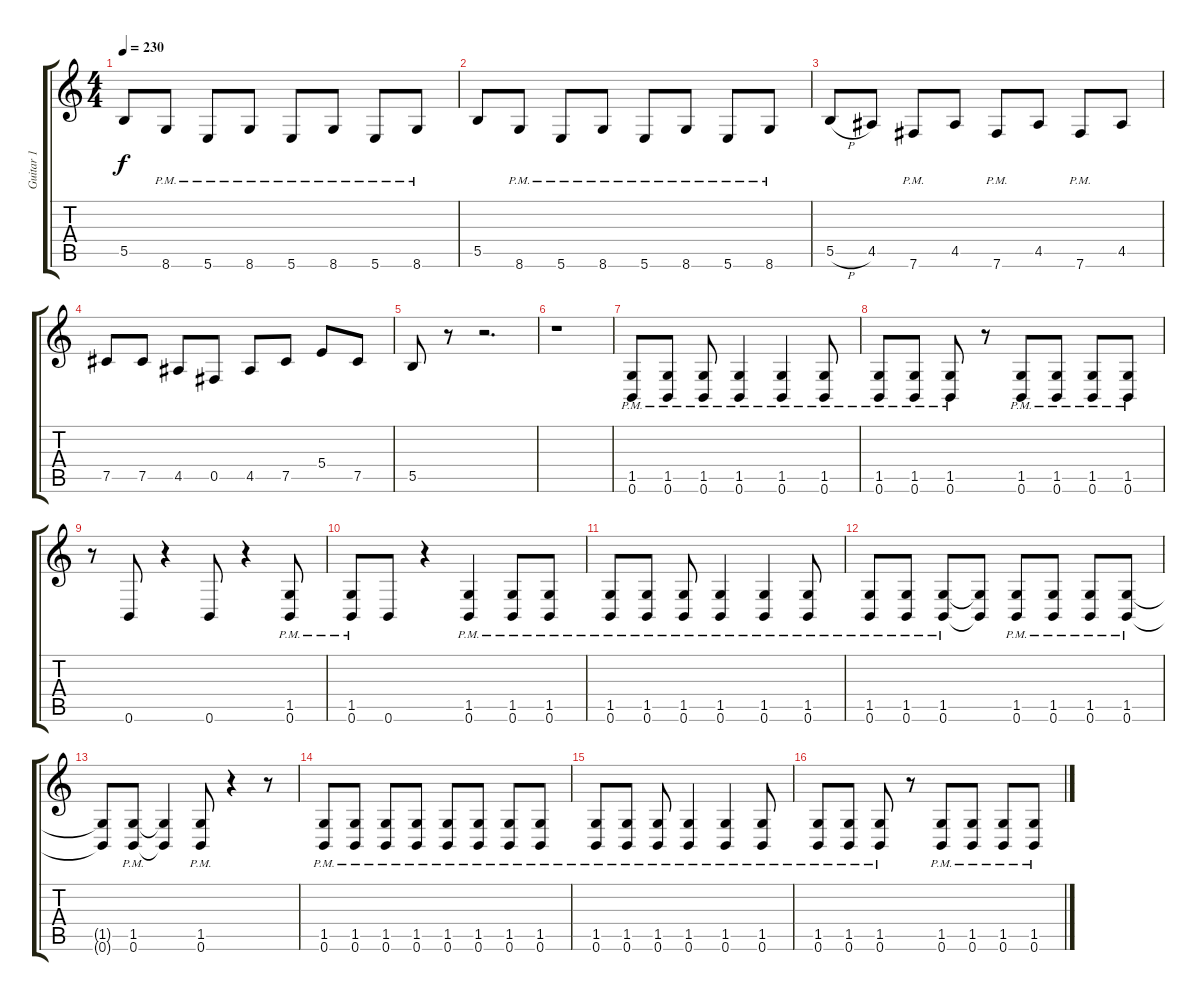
\track ("Guitar 1" "Guitar 1") {instrument distortionguitar}
\staff {score tabs}
\tuning (Db4 Ab3 E3 B2 Gb2 B1) {hide}
\ts (4 4)
\tempo 230
\clef g2
\ks c
5.5.8{dy f} 8.6{pm}.8 5.6{pm}.8 8.6{pm}.8 5.6{pm}.8 8.6{pm}.8 5.6{pm}.8 8.6{pm}.8 |
5.5.8 8.6{pm}.8 5.6{pm}.8 8.6{pm}.8 5.6{pm}.8 8.6{pm}.8 5.6{pm}.8 8.6{pm}.8 |
5.5{h}.8 4.5.8 7.6{pm}.8 4.5.8 7.6{pm}.8 4.5.8 7.6{pm}.8 4.5.8 |
7.5.8 7.5.8 4.5.8 0.5.8 4.5.8 7.5.8 5.4.8 7.5.8 |
5.5.8 r.8 r.2{d} |
r.1 |
(1.5{pm} 0.6{pm}).8 (1.5{pm} 0.6{pm}).8 (1.5{pm} 0.6{pm}).8 (1.5{pm} 0.6{pm}).4 (1.5{pm} 0.6{pm}).4 (1.5{pm} 0.6{pm}).8 |
(1.5{pm} 0.6{pm}).8 (1.5{pm} 0.6{pm}).8 (1.5{pm} 0.6{pm}).8 r.8 (1.5{pm} 0.6{pm}).8 (1.5{pm} 0.6{pm}).8 (1.5{pm} 0.6{pm}).8 (1.5{pm} 0.6{pm}).8 |
r.8 0.6.8 r.4 0.6.8 r.4 (1.5{pm} 0.6{pm}).8 |
(1.5{pm} 0.6{pm}).8 0.6.8 r.4 (1.5{pm} 0.6{pm}).4 (1.5{pm} 0.6{pm}).8 (1.5{pm} 0.6{pm}).8 |
(1.5{pm} 0.6{pm}).8 (1.5{pm} 0.6{pm}).8 (1.5{pm} 0.6{pm}).8 (1.5{pm} 0.6{pm}).4 (1.5{pm} 0.6{pm}).4 (1.5{pm} 0.6{pm}).8 |
(1.5{pm} 0.6{pm}).8 (1.5{pm} 0.6{pm}).8 (1.5{pm} 0.6{pm}).8 (1.5{t} 0.6{t}).8 (1.5{pm} 0.6{pm}).8 (1.5{pm} 0.6{pm}).8 (1.5{pm} 0.6{pm}).8 (1.5{pm} 0.6{pm}).8 |
(1.5{t} 0.6{t}).8 (1.5{pm} 0.6{pm}).8 (1.5{t} 0.6{t}).4 (1.5{pm} 0.6{pm}).8 r.4 r.8 |
(1.5{pm} 0.6{pm}).8 (1.5{pm} 0.6{pm}).8 (1.5{pm} 0.6{pm}).8 (1.5{pm} 0.6{pm}).8 (1.5{pm} 0.6{pm}).8 (1.5{pm} 0.6{pm}).8 (1.5{pm} 0.6{pm}).8 (1.5{pm} 0.6{pm}).8 |
(1.5{pm} 0.6{pm}).8 (1.5{pm} 0.6{pm}).8 (1.5{pm} 0.6{pm}).8 (1.5{pm} 0.6{pm}).4 (1.5{pm} 0.6{pm}).4 (1.5{pm} 0.6{pm}).8 |
(1.5{pm} 0.6{pm}).8 (1.5{pm} 0.6{pm}).8 (1.5{pm} 0.6{pm}).8 r.8 (1.5{pm} 0.6{pm}).8 (1.5{pm} 0.6{pm}).8 (1.5{pm} 0.6{pm}).8 (1.5{pm} 0.6{pm}).8
